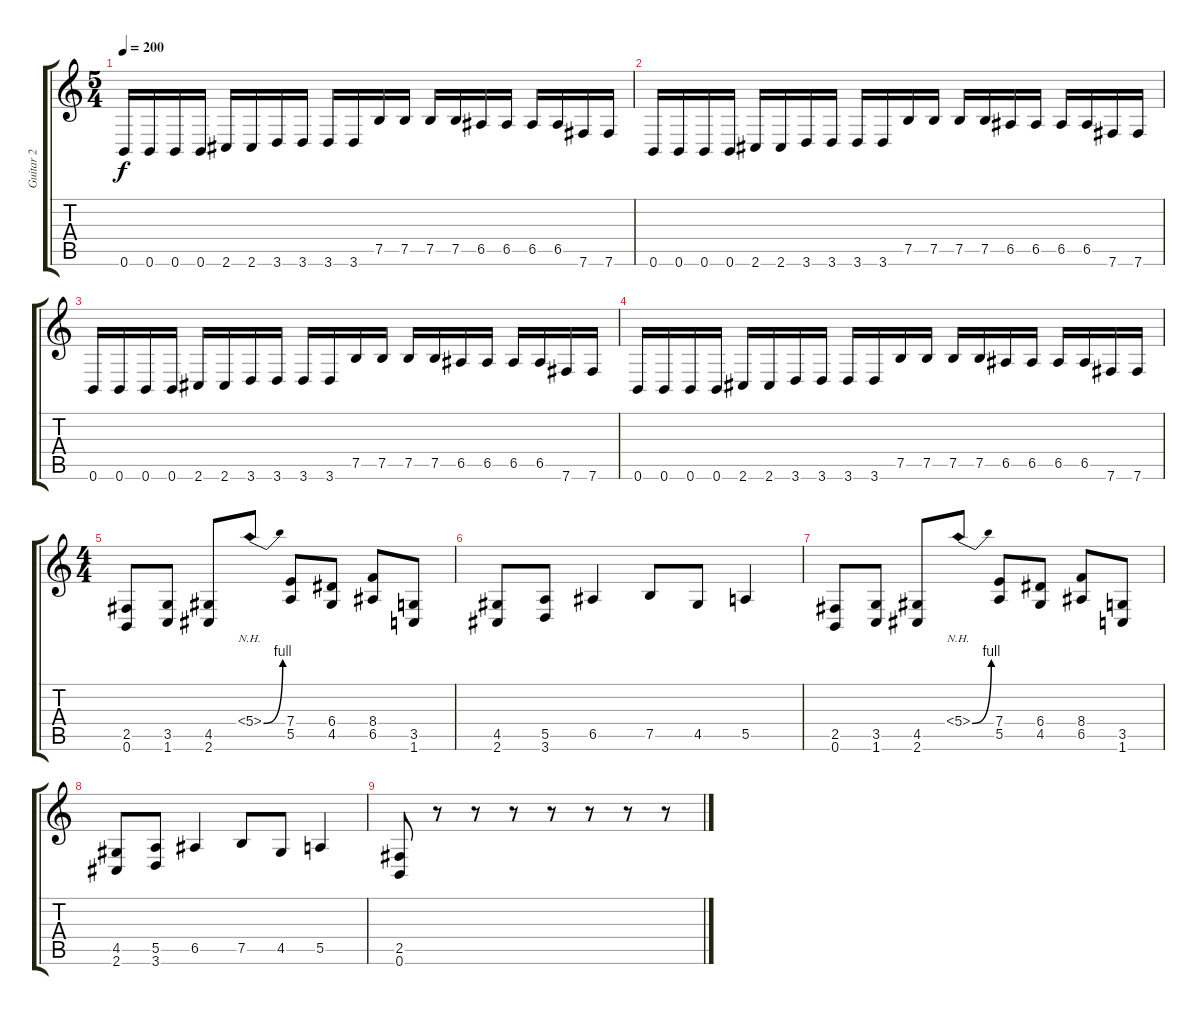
\track ("Guitar 2" "Guitar 2") {instrument distortionguitar}
\staff {score tabs}
\tuning (B3 Gb3 D3 A2 E2 B1) {hide}
\ts (5 4)
\tempo 200
\clef g2
\ks c
0.6.16{dy f} 0.6.16 0.6.16 0.6.16 2.6.16 2.6.16 3.6.16 3.6.16 3.6.16 3.6.16 7.5.16 7.5.16 7.5.16 7.5.16 6.5.16 6.5.16 6.5.16 6.5.16 7.6.16 7.6.16 |
0.6.16 0.6.16 0.6.16 0.6.16 2.6.16 2.6.16 3.6.16 3.6.16 3.6.16 3.6.16 7.5.16 7.5.16 7.5.16 7.5.16 6.5.16 6.5.16 6.5.16 6.5.16 7.6.16 7.6.16 |
0.6.16 0.6.16 0.6.16 0.6.16 2.6.16 2.6.16 3.6.16 3.6.16 3.6.16 3.6.16 7.5.16 7.5.16 7.5.16 7.5.16 6.5.16 6.5.16 6.5.16 6.5.16 7.6.16 7.6.16 |
0.6.16 0.6.16 0.6.16 0.6.16 2.6.16 2.6.16 3.6.16 3.6.16 3.6.16 3.6.16 7.5.16 7.5.16 7.5.16 7.5.16 6.5.16 6.5.16 6.5.16 6.5.16 7.6.16 7.6.16 |
\ts (4 4)
(2.5 0.6).8 (3.5 1.6).8 (4.5 2.6).8 5.4{be (bend 0 0 60 4) nh}.8 (7.4 5.5).8 (6.4 4.5).8 (8.4 6.5).8 (3.5 1.6).8 |
(4.5 2.6).8 (5.5 3.6).8 6.5.4 7.5.8 4.5.8 5.5.4 |
(2.5 0.6).8 (3.5 1.6).8 (4.5 2.6).8 5.4{be (bend 0 0 60 4) nh}.8 (7.4 5.5).8 (6.4 4.5).8 (8.4 6.5).8 (3.5 1.6).8 |
(4.5 2.6).8 (5.5 3.6).8 6.5.4 7.5.8 4.5.8 5.5.4 |
(2.5 0.6).8 r.8 r.8 r.8 r.8 r.8 r.8 r.8
